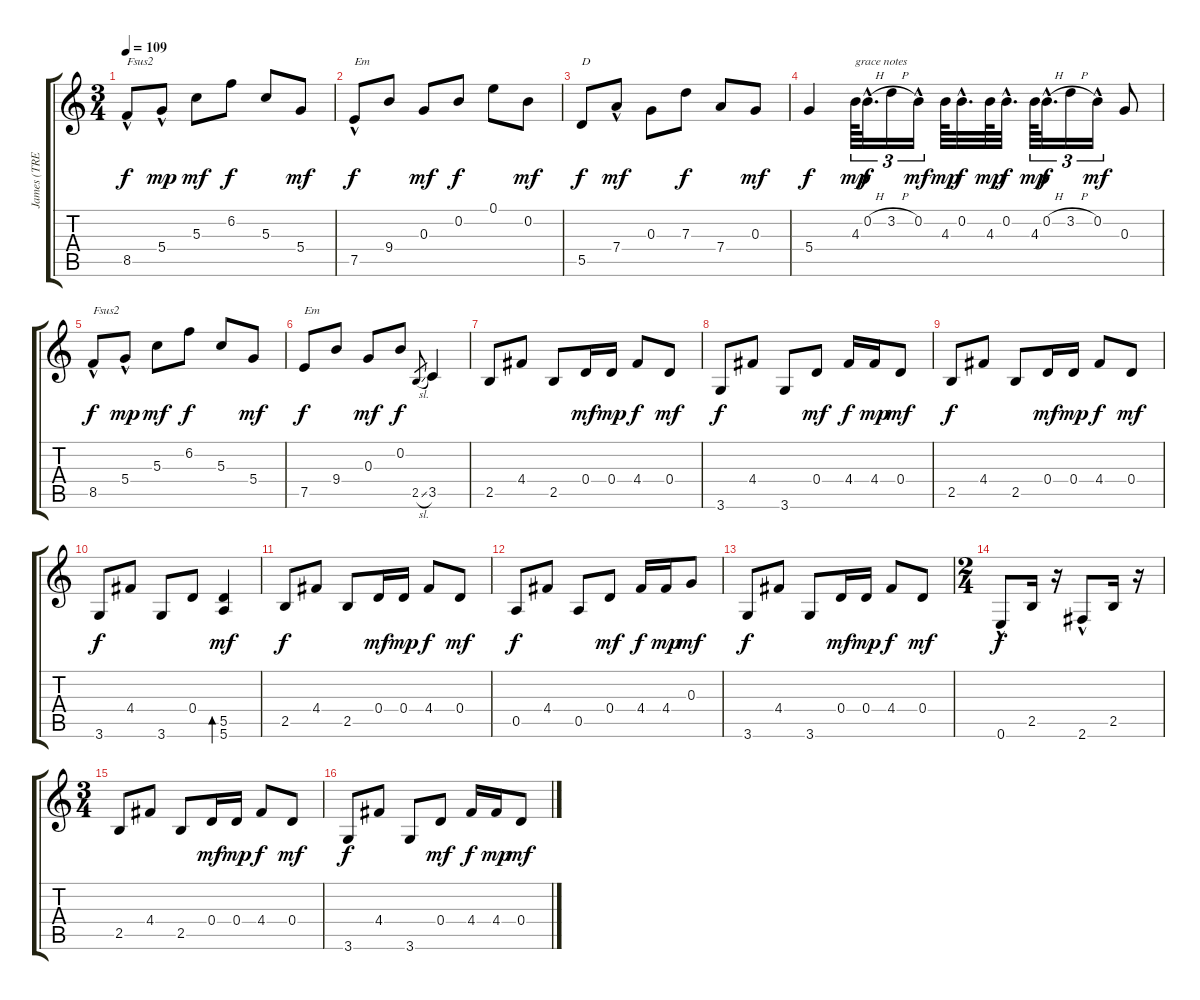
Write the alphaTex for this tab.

\track ("James (TREBBLE)" "James (TRE") {instrument electricguitarclean}
\staff {score tabs}
\tuning (E4 B3 G3 D3 A2 E2) {hide}
\ts (3 4)
\tempo 109
\clef g2
\ks c
8.5{hac}.8{txt "Fsus2" dy f} 5.4{hac}.8{dy mp} 5.3.8{dy mf} 6.2.8{dy f} 5.3.8 5.4.8{dy mf} |
7.5{hac}.8{txt "Em" dy f} 9.4.8 0.3.8{dy mf} 0.2.8{dy f} 0.1.8 0.2.8{dy mf} |
5.5.8{txt "D" dy f} 7.4{hac}.8{dy mf} 0.3.8 7.3.8{dy f} 7.4.8 0.3.8{dy mf} |
5.4.4{dy f} 4.3.64{tu (3 2) txt "grace notes" dy mp} 0.2{h hac}.32{d tu (3 2) dy f} 3.2{h}.16{tu (3 2)} 0.2{hac}.16{tu (3 2) dy mf} 4.3.64{dy mp} 0.2{hac}.32{d dy f} 4.3.64{dy mp} 0.2{hac}.32{d dy f} 4.3.64{tu (3 2) dy mp} 0.2{h hac}.32{d tu (3 2) dy f} 3.2{h}.16{tu (3 2)} 0.2{hac}.16{tu (3 2) dy mf} 0.3.8 |
8.5{hac}.8{txt "Fsus2" dy f} 5.4{hac}.8{dy mp} 5.3.8{dy mf} 6.2.8{dy f} 5.3.8 5.4.8{dy mf} |
7.5.8{txt "Em" dy f} 9.4.8 0.3.8{dy mf} 0.2.8{dy f} 2.5{sl}.8{gr} 3.5.4 |
2.5.8 4.4.8 2.5.8 0.4.16{dy mf} 0.4.16{dy mp} 4.4.8{dy f} 0.4.8{dy mf} |
3.6.8{dy f} 4.4.8 3.6.8 0.4.8{dy mf} 4.4.16{dy f} 4.4.16{dy mp} 0.4.8{dy mf} |
2.5.8{dy f} 4.4.8 2.5.8 0.4.16{dy mf} 0.4.16{dy mp} 4.4.8{dy f} 0.4.8{dy mf} |
3.6.8{dy f} 4.4.8 3.6.8 0.4.8 (5.5 5.6).4{bd 240 dy mf} |
2.5.8{dy f} 4.4.8 2.5.8 0.4.16{dy mf} 0.4.16{dy mp} 4.4.8{dy f} 0.4.8{dy mf} |
0.5.8{dy f} 4.4.8 0.5.8 0.4.8{dy mf} 4.4.16{dy f} 4.4.16{dy mp} 0.3.8{dy mf} |
3.6.8{dy f} 4.4.8 3.6.8 0.4.16{dy mf} 0.4.16{dy mp} 4.4.8{dy f} 0.4.8{dy mf} |
\ts (2 4)
0.6{hac}.8{dy f} 2.5.16 r.16 2.6{hac}.8 2.5.16 r.16 |
\ts (3 4)
2.5.8 4.4.8 2.5.8 0.4.16{dy mf} 0.4.16{dy mp} 4.4.8{dy f} 0.4.8{dy mf} |
3.6.8{dy f} 4.4.8 3.6.8 0.4.8{dy mf} 4.4.16{dy f} 4.4.16{dy mp} 0.4.8{dy mf}
